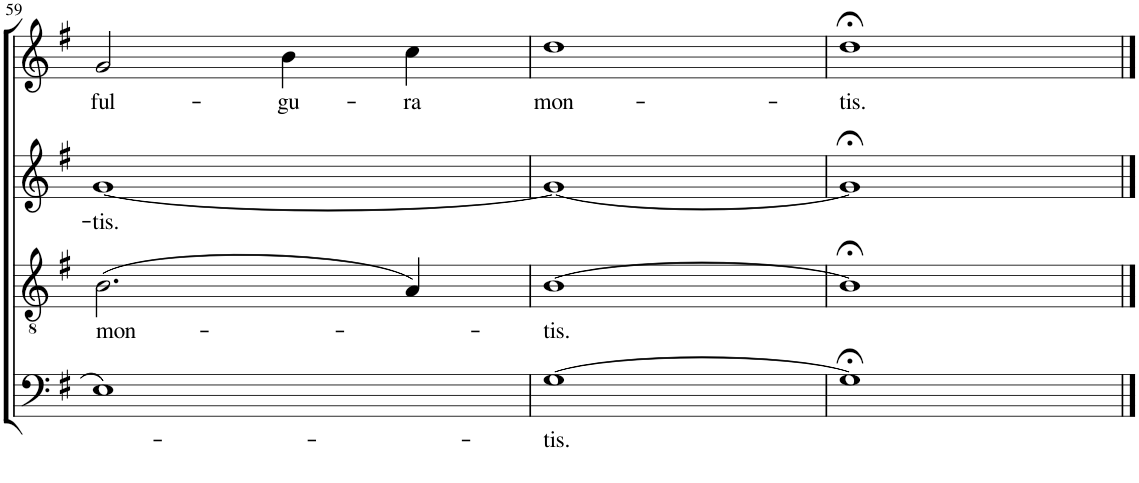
**kern	**text	**kern	**text	**kern	**text	**kern	**text
*part4	*part4	*part3	*part3	*part2	*part2	*part1	*part1
*staff4	*staff4	*staff3	*staff3	*staff2	*staff2	*staff1	*staff1
*I"Bassi	*	*I"Tenori	*	*I"Contralti	*	*I"Soprani	*
!!LO:PB:g=z
*clefF4	*	*clefGv2	*	*clefG2	*	*clefG2	*
*	*	*	*	*	*	*Trd1c2	*
*k[f#]	*	*k[f#]	*	*k[f#]	*	*k[f#]	*
*G:	*	*G:	*	*G:	*	*G:	*
*M2/2	*	*M2/2	*	*M2/2	*	*M2/2	*
*met(c|)	*	*met(c|)	*	*met(c|)	*	*met(c|)	*
=59	=59	=59	=59	=59	=59	=59	=59
!	!	!	!LO:LY:b	!	!LO:LY:b	!	!LO:LY:b
1E	.	(2.B\	mon-	[1g	-tis.	2g/	ful-
!	!	!	!	!	!	!	!LO:LY:b
.	.	.	.	.	.	4b\	-gu-
!	!	!	!	!	!	!	!LO:LY:b
.	.	4A/)	.	.	.	4cc\	-ra
=60	=60	=60	=60	=60	=60	=60	=60
!	!LO:LY:b	!	!LO:LY:b	!	!	!	!LO:LY:b
[1G	-tis.	[1B	-tis.	1g_	.	1dd	mon-
=61	=61	=61	=61	=61	=61	=61	=61
!	!	!	!	!	!	!	!LO:LY:b
1G;<]	.	1B;<]	.	1g;<]	.	1dd;<	-tis.
==	==	==	==	==	==	==	==
*-	*-	*-	*-	*-	*-	*-	*-
